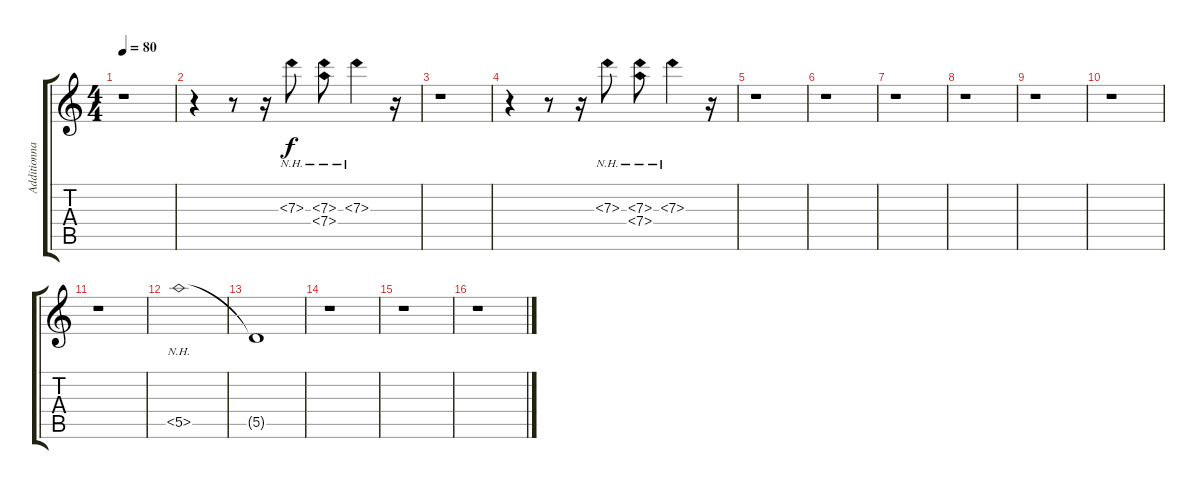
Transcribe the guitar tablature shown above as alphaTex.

\track ("Additionnal Harmonics" "Additionna") {instrument distortionguitar}
\staff {score tabs}
\tuning (E4 B3 G3 D3 A2 E2) {hide}
\ts (4 4)
\tempo 80
\clef g2
\ks c
r.1{dy f} |
r.4 r.8 r.16 7.3{nh}.8 (7.3{nh} 7.4{nh}).8 7.3{nh}.4 r.16 |
r.1 |
r.4 r.8 r.16 7.3{nh}.8 (7.3{nh} 7.4{nh}).8 7.3{nh}.4 r.16 |
r.1 |
r.1 |
r.1 |
r.1 |
r.1 |
r.1 |
r.1 |
5.5{nh}.1 |
5.5{t}.1 |
r.1 |
r.1 |
r.1
